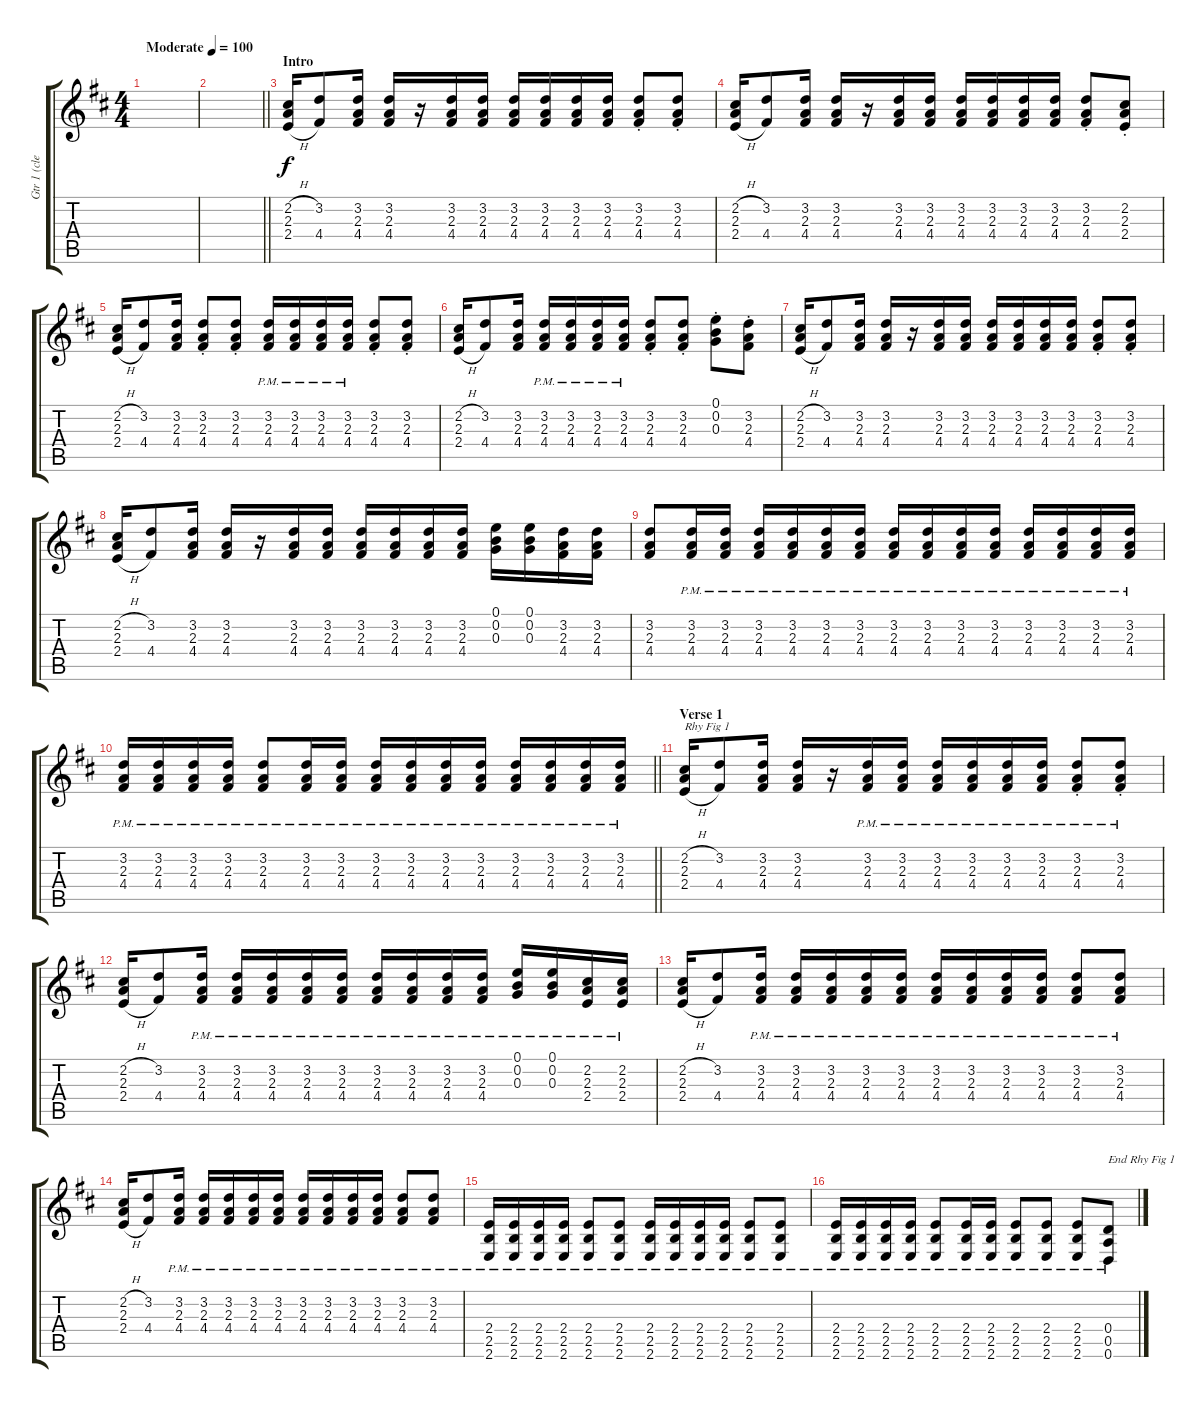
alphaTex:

\track ("Gtr 1 (clean)" "Gtr 1 (cle") {instrument electricguitarclean}
\staff {score tabs}
\tuning (E4 B3 G3 D3 A2 D2) {hide}
\ts (4 4)
\tempo (100 "Moderate")
\clef g2
\ks d
|
\barLineRight lightlight
|
\section ("" "Intro")
(2.2{h} 2.3 2.4{h}).16 (3.2 4.4).8 (3.2 2.3 4.4).16 (3.2 2.3 4.4).16 r.16 (3.2 2.3 4.4).16 (3.2 2.3 4.4).16 (3.2 2.3 4.4).16 (3.2 2.3 4.4).16 (3.2 2.3 4.4).16 (3.2 2.3 4.4).16 (3.2 2.3{st} 4.4).8 (3.2 2.3 4.4{st}).8 |
(2.2{h} 2.3 2.4{h}).16 (3.2 4.4).8 (3.2 2.3 4.4).16 (3.2 2.3 4.4).16 r.16 (3.2 2.3 4.4).16 (3.2 2.3 4.4).16 (3.2 2.3 4.4).16 (3.2 2.3 4.4).16 (3.2 2.3 4.4).16 (3.2 2.3 4.4).16 (3.2 2.3{st} 4.4).8 (2.2 2.3 2.4{st}).8 |
(2.2{h} 2.3 2.4{h}).16 (3.2 4.4).8 (3.2 2.3 4.4).16 (3.2 2.3 4.4{st}).8 (3.2 2.3 4.4{st}).8 (3.2{pm} 2.3{pm} 4.4{pm}).16 (3.2{pm} 2.3{pm} 4.4{pm}).16 (3.2{pm} 2.3{pm} 4.4{pm}).16 (3.2{pm} 2.3{pm} 4.4{pm}).16 (3.2 2.3{st} 4.4).8 (3.2 2.3 4.4{st}).8 |
(2.2{h} 2.3 2.4{h}).16 (3.2 4.4).8 (3.2 2.3 4.4).16 (3.2{pm} 2.3{pm} 4.4{pm}).16 (3.2{pm} 2.3{pm} 4.4{pm}).16 (3.2{pm} 2.3{pm} 4.4{pm}).16 (3.2{pm} 2.3{pm} 4.4{pm}).16 (3.2{st} 2.3 4.4).8 (3.2{st} 2.3 4.4).8 (0.1 0.2 0.3{st}).8 (3.2 2.3 4.4{st}).8 |
(2.2{h} 2.3 2.4{h}).16 (3.2 4.4).8 (3.2 2.3 4.4).16 (3.2 2.3 4.4).16 r.16 (3.2 2.3 4.4).16 (3.2 2.3 4.4).16 (3.2 2.3 4.4).16 (3.2 2.3 4.4).16 (3.2 2.3 4.4).16 (3.2 2.3 4.4).16 (3.2 2.3{st} 4.4).8 (3.2 2.3 4.4{st}).8 |
(2.2{h} 2.3 2.4{h}).16 (3.2 4.4).8 (3.2 2.3 4.4).16 (3.2 2.3 4.4).16 r.16 (3.2 2.3 4.4).16 (3.2 2.3 4.4).16 (3.2 2.3 4.4).16 (3.2 2.3 4.4).16 (3.2 2.3 4.4).16 (3.2 2.3 4.4).16 (0.1 0.2 0.3).16 (0.1 0.2 0.3).16 (3.2 2.3 4.4).16 (3.2 2.3 4.4).16 |
(3.2 2.3 4.4).8 (3.2{pm} 2.3{pm} 4.4{pm}).16 (3.2{pm} 2.3{pm} 4.4{pm}).16 (3.2{pm} 2.3{pm} 4.4{pm}).16 (3.2{pm} 2.3{pm} 4.4{pm}).16 (3.2{pm} 2.3{pm} 4.4{pm}).16 (3.2{pm} 2.3{pm} 4.4{pm}).16 (3.2{pm} 2.3{pm} 4.4{pm}).16 (3.2{pm} 2.3{pm} 4.4{pm}).16 (3.2{pm} 2.3{pm} 4.4{pm}).16 (3.2{pm} 2.3{pm} 4.4{pm}).16 (3.2{pm} 2.3{pm} 4.4{pm}).16 (3.2{pm} 2.3{pm} 4.4{pm}).16 (3.2{pm} 2.3{pm} 4.4{pm}).16 (3.2{pm} 2.3{pm} 4.4{pm}).16 |
\barLineRight lightlight
(3.2{pm} 2.3{pm} 4.4{pm}).16 (3.2{pm} 2.3{pm} 4.4{pm}).16 (3.2{pm} 2.3{pm} 4.4{pm}).16 (3.2{pm} 2.3{pm} 4.4{pm}).16 (3.2{pm} 2.3{pm} 4.4{pm}).8 (3.2{pm} 2.3{pm} 4.4{pm}).16 (3.2{pm} 2.3{pm} 4.4{pm}).16 (3.2{pm} 2.3{pm} 4.4{pm}).16 (3.2{pm} 2.3{pm} 4.4{pm}).16 (3.2{pm} 2.3{pm} 4.4{pm}).16 (3.2{pm} 2.3{pm} 4.4{pm}).16 (3.2{pm} 2.3{pm} 4.4{pm}).16 (3.2{pm} 2.3{pm} 4.4{pm}).16 (3.2{pm} 2.3{pm} 4.4{pm}).16 (3.2{pm} 2.3{pm} 4.4{pm}).16 |
\section ("" "Verse 1")
(2.2{h} 2.3 2.4{h}).16{txt "Rhy Fig 1"} (3.2 4.4).8 (3.2 2.3 4.4).16 (3.2 2.3 4.4).16 r.16 (3.2{pm} 2.3{pm} 4.4{pm}).16 (3.2{pm} 2.3{pm} 4.4{pm}).16 (3.2{pm} 2.3{pm} 4.4{pm}).16 (3.2{pm} 2.3{pm} 4.4{pm}).16 (3.2{pm} 2.3{pm} 4.4{pm}).16 (3.2{pm} 2.3{pm} 4.4{pm}).16 (3.2{pm} 2.3{pm st} 4.4{pm}).8 (3.2{pm} 2.3{pm} 4.4{pm st}).8 |
(2.2{h} 2.3 2.4{h}).16 (3.2 4.4).8 (3.2{pm} 2.3{pm} 4.4{pm}).16 (3.2{pm} 2.3{pm} 4.4{pm}).16 (3.2{pm} 2.3{pm} 4.4{pm}).16 (3.2{pm} 2.3{pm} 4.4{pm}).16 (3.2{pm} 2.3{pm} 4.4{pm}).16 (3.2{pm} 2.3{pm} 4.4{pm}).16 (3.2{pm} 2.3{pm} 4.4{pm}).16 (3.2{pm} 2.3{pm} 4.4{pm}).16 (3.2{pm} 2.3{pm} 4.4{pm}).16 (0.1{pm} 0.2{pm} 0.3{pm}).16 (0.1{pm} 0.2{pm} 0.3{pm}).16 (2.2{pm} 2.3{pm} 2.4{pm}).16 (2.2{pm} 2.3{pm} 2.4{pm}).16 |
(2.2{h} 2.3 2.4{h}).16 (3.2 4.4).8 (3.2{pm} 2.3{pm} 4.4{pm}).16 (3.2{pm} 2.3{pm} 4.4{pm}).16 (3.2{pm} 2.3{pm} 4.4{pm}).16 (3.2{pm} 2.3{pm} 4.4{pm}).16 (3.2{pm} 2.3{pm} 4.4{pm}).16 (3.2{pm} 2.3{pm} 4.4{pm}).16 (3.2{pm} 2.3{pm} 4.4{pm}).16 (3.2{pm} 2.3{pm} 4.4{pm}).16 (3.2{pm} 2.3{pm} 4.4{pm}).16 (3.2{pm} 2.3{pm} 4.4{pm}).8 (3.2{pm} 2.3{pm} 4.4{pm}).8 |
(2.2{h} 2.3 2.4{h}).16 (3.2 4.4).8 (3.2{pm} 2.3{pm} 4.4{pm}).16 (3.2{pm} 2.3{pm} 4.4{pm}).16 (3.2{pm} 2.3{pm} 4.4{pm}).16 (3.2{pm} 2.3{pm} 4.4{pm}).16 (3.2{pm} 2.3{pm} 4.4{pm}).16 (3.2{pm} 2.3{pm} 4.4{pm}).16 (3.2{pm} 2.3{pm} 4.4{pm}).16 (3.2{pm} 2.3{pm} 4.4{pm}).16 (3.2{pm} 2.3{pm} 4.4{pm}).16 (3.2{pm} 2.3{pm} 4.4{pm}).8 (3.2{pm} 2.3{pm} 4.4{pm}).8 |
(2.4{pm} 2.5{pm} 2.6{pm}).16 (2.4{pm} 2.5{pm} 2.6{pm}).16 (2.4{pm} 2.5{pm} 2.6{pm}).16 (2.4{pm} 2.5{pm} 2.6{pm}).16 (2.4{pm} 2.5{pm} 2.6{pm}).8 (2.4{pm} 2.5{pm} 2.6{pm}).8 (2.4{pm} 2.5{pm} 2.6{pm}).16 (2.4{pm} 2.5{pm} 2.6{pm}).16 (2.4{pm} 2.5{pm} 2.6{pm}).16 (2.4{pm} 2.5{pm} 2.6{pm}).16 (2.4{pm} 2.5{pm} 2.6{pm}).8 (2.4{pm} 2.5{pm} 2.6{pm}).8 |
(2.4{pm} 2.5{pm} 2.6{pm}).16 (2.4{pm} 2.5{pm} 2.6{pm}).16 (2.4{pm} 2.5{pm} 2.6{pm}).16 (2.4{pm} 2.5{pm} 2.6{pm}).16 (2.4{pm} 2.5{pm} 2.6{pm}).8 (2.4{pm} 2.5{pm} 2.6{pm}).16 (2.4{pm} 2.5{pm} 2.6{pm}).16 (2.4{pm} 2.5{pm} 2.6{pm}).8 (2.4{pm} 2.5{pm} 2.6{pm}).8 (2.4{pm} 2.5{pm} 2.6{pm}).8 (0.4{pm} 0.5{pm} 0.6{pm}).8{txt "End Rhy Fig 1"}
